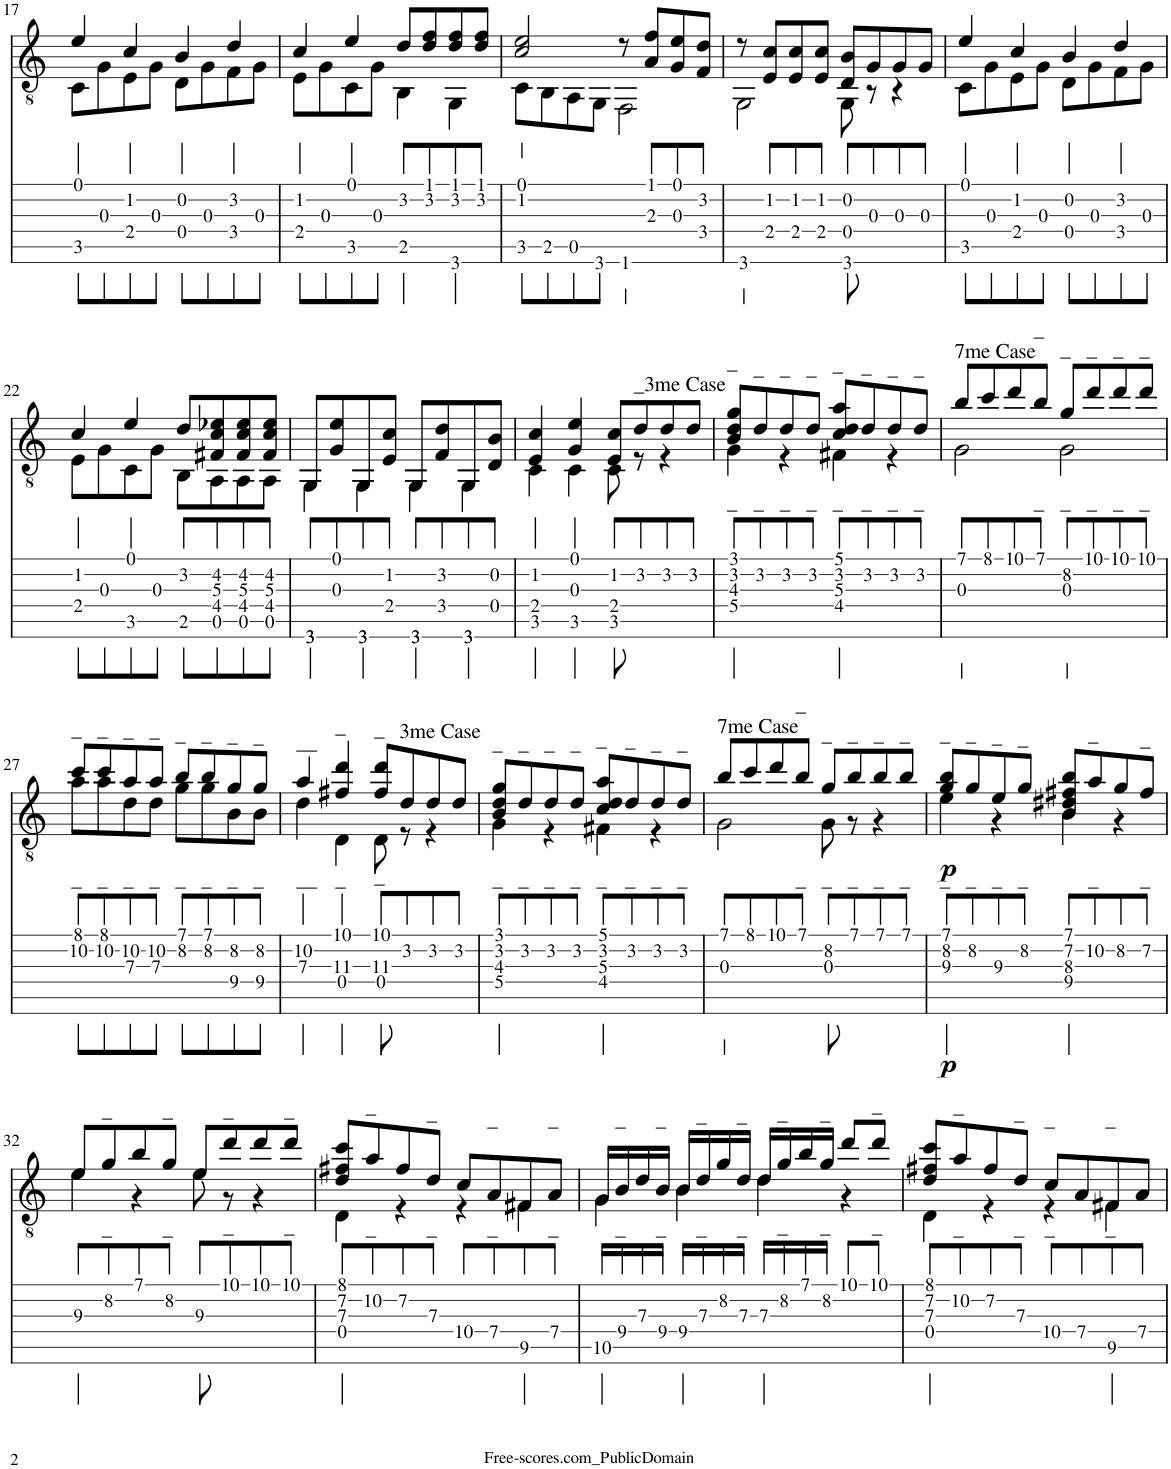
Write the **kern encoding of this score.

**kern	**dynam	**kern	**dynam
*part2	*part2	*part1	*part1
*staff2	*staff2	*staff1	*staff1
*I"Chitarra classica (Intavolatura)	*	*I"Guitar	*
!!LO:PB:g=z
*	*	*clefGv2	*
*k[]	*	*k[]	*
*M4/4	*	*M4/4	*
*met(c)	*	*met(c)	*
=17	=17	=17	=17
*^	*	*^	*
4e/	8C\L	.	4e/	8C\L	.
.	8G\	.	.	8G\	.
4c/	8E\	.	4c/	8E\	.
.	8G\J	.	.	8G\J	.
4B/	8D\L	.	4B/	8D\L	.
.	8G\	.	.	8G\	.
4d/	8F\	.	4d/	8F\	.
.	8G\J	.	.	8G\J	.
=18	=18	=18	=18	=18	=18
4c/	8E\L	.	4c/	8E\L	.
.	8G\	.	.	8G\	.
4e/	8C\	.	4e/	8C\	.
.	8G\J	.	.	8G\J	.
8d/L	4BB\	.	8d/L	4BB\	.
8d/ 8f/	.	.	8d/ 8f/	.	.
8d/ 8f/	4GG\	.	8d/ 8f/	4GG\	.
8d/ 8f/J	.	.	8d/ 8f/J	.	.
=19	=19	=19	=19	=19	=19
2c/ 2e/	8C\L	.	2c/ 2e/	8C\L	.
.	8BB\	.	.	8BB\	.
.	8AA\	.	.	8AA\	.
.	8GG\J	.	.	8GG\J	.
8r	2FF\	.	8r	2FF\	.
8A/ 8f/L	.	.	8A/ 8f/L	.	.
8G/ 8e/	.	.	8G/ 8e/	.	.
8F/ 8d/J	.	.	8F/ 8d/J	.	.
=20	=20	=20	=20	=20	=20
8r	2GG\	.	8r	2GG\	.
8E/ 8c/L	.	.	8E/ 8c/L	.	.
8E/ 8c/	.	.	8E/ 8c/	.	.
8E/ 8c/J	.	.	8E/ 8c/J	.	.
8D/ 8B/L	8GG\	.	8D/ 8B/L	8GG\	.
8G/	8r	.	8G/	8r	.
8G/	4r	.	8G/	4r	.
8G/J	.	.	8G/J	.	.
=21	=21	=21	=21	=21	=21
4e/	8C\L	.	4e/	8C\L	.
.	8G\	.	.	8G\	.
4c/	8E\	.	4c/	8E\	.
.	8G\J	.	.	8G\J	.
4B/	8D\L	.	4B/	8D\L	.
.	8G\	.	.	8G\	.
4d/	8F\	.	4d/	8F\	.
.	8G\J	.	.	8G\J	.
!!LO:LB:g=z	!!
=22	=22	=22	=22	=22	=22
4c/	8E\L	.	4c/	8E\L	.
.	8G\	.	.	8G\	.
4e/	8C\	.	4e/	8C\	.
.	8G\J	.	.	8G\J	.
8d/L	8BB\L	.	8d/L	8BB\L	.
8F#X/ 8c/ 8e-X/	8AA\	.	8F#X/ 8c/ 8e-X/	8AA\	.
8F#/ 8c/ 8e-/	8AA\	.	8F#/ 8c/ 8e-/	8AA\	.
8F#/ 8c/ 8e-/J	8AA\J	.	8F#/ 8c/ 8e-/J	8AA\J	.
=23	=23	=23	=23	=23	=23
8GG/L	4GG\	.	8GG/L	4GG\	.
8G/ 8e/	.	.	8G/ 8e/	.	.
8GG/	4GG\	.	8GG/	4GG\	.
8E/ 8c/J	.	.	8E/ 8c/J	.	.
8GG/L	4GG\	.	8GG/L	4GG\	.
8F/ 8d/	.	.	8F/ 8d/	.	.
8GG/	4GG\	.	8GG/	4GG\	.
8D/ 8B/J	.	.	8D/ 8B/J	.	.
=24	=24	=24	=24	=24	=24
4E/ 4c/	4C\	.	4E/ 4c/	4C\	.
4G/ 4e/	4C\	.	4G/ 4e/	4C\	.
8E/ 8c/L	8C\	.	8E/ 8c/L	8C\	.
!	!	!	!LO:TX:a:t=_3me Case	!	!
8d/	8r	.	8d/	8r	.
8d/	4r	.	8d/	4r	.
8d/J	.	.	8d/J	.	.
=25	=25	=25	=25	=25	=25
!	!	!	!LO:TX:a:t=_	!	!
!LO:TX:a:t=_	!	!	!	!	!
8B/ 8d/ 8g/L	4G\	.	8B/ 8d/ 8g/L	4G\	.
!	!	!	!LO:TX:a:t=_	!	!
!LO:TX:a:t=_	!	!	!	!	!
8d/	.	.	8d/	.	.
!	!	!	!LO:TX:a:t=_	!	!
!LO:TX:a:t=_	!	!	!	!	!
8d/	4r	.	8d/	4r	.
!	!	!	!LO:TX:a:t=_	!	!
!LO:TX:a:t=_	!	!	!	!	!
8d/J	.	.	8d/J	.	.
!	!	!	!LO:TX:a:t=_	!	!
!LO:TX:a:t=_	!	!	!	!	!
8c/ 8d/ 8a/L	4F#X\	.	8c/ 8d/ 8a/L	4F#X\	.
!	!	!	!LO:TX:a:t=_	!	!
!LO:TX:a:t=_	!	!	!	!	!
8d/	.	.	8d/	.	.
!	!	!	!LO:TX:a:t=_	!	!
!LO:TX:a:t=_	!	!	!	!	!
8d/	4r	.	8d/	4r	.
!	!	!	!LO:TX:a:t=_	!	!
!LO:TX:a:t=_	!	!	!	!	!
8d/J	.	.	8d/J	.	.
=26	=26	=26	=26	=26	=26
!	!	!	!LO:TX:a:t=7me Case	!	!
8b/L	2G\	.	8b/L	2G\	.
8cc/	.	.	8cc/	.	.
8dd/	.	.	8dd/	.	.
!	!	!	!LO:TX:a:t=_	!	!
!LO:TX:a:t=_	!	!	!	!	!
8b/J	.	.	8b/J	.	.
!	!	!	!LO:TX:a:t=_	!	!
!LO:TX:a:t=_	!	!	!	!	!
8g/L	2G\	.	8g/L	2G\	.
!	!	!	!LO:TX:a:t=_	!	!
!LO:TX:a:t=_	!	!	!	!	!
8dd/	.	.	8dd/	.	.
!	!	!	!LO:TX:a:t=_	!	!
!LO:TX:a:t=_	!	!	!	!	!
8dd/	.	.	8dd/	.	.
!	!	!	!LO:TX:a:t=_	!	!
!LO:TX:a:t=_	!	!	!	!	!
8dd/J	.	.	8dd/J	.	.
!!LO:LB:g=z	!!
=27	=27	=27	=27	=27	=27
!	!	!	!LO:TX:a:t=_	!	!
!LO:TX:a:t=_	!	!	!	!	!
8cc/L	8a\L	.	8cc/L	8a\L	.
!	!	!	!LO:TX:a:t=_	!	!
!LO:TX:a:t=_	!	!	!	!	!
8cc/	8a\	.	8cc/	8a\	.
!	!	!	!LO:TX:a:t=_	!	!
!LO:TX:a:t=_	!	!	!	!	!
8a/	8d\	.	8a/	8d\	.
!	!	!	!LO:TX:a:t=_	!	!
!LO:TX:a:t=_	!	!	!	!	!
8a/J	8d\J	.	8a/J	8d\J	.
!	!	!	!LO:TX:a:t=_	!	!
!LO:TX:a:t=_	!	!	!	!	!
8b/L	8g\L	.	8b/L	8g\L	.
!	!	!	!LO:TX:a:t=_	!	!
!LO:TX:a:t=_	!	!	!	!	!
8b/	8g\	.	8b/	8g\	.
!	!	!	!LO:TX:a:t=_	!	!
!LO:TX:a:t=_	!	!	!	!	!
8g/	8B\	.	8g/	8B\	.
!	!	!	!LO:TX:a:t=_	!	!
!LO:TX:a:t=_	!	!	!	!	!
8g/J	8B\J	.	8g/J	8B\J	.
=28	=28	=28	=28	=28	=28
!	!	!	!LO:TX:a:t=__	!	!
!LO:TX:a:t=__	!	!	!	!	!
4a/	4d\	.	4a/	4d\	.
!	!	!	!LO:TX:a:t=_	!	!
!LO:TX:a:t=_	!	!	!	!	!
4f#X/ 4dd/	4D\	.	4f#X/ 4dd/	4D\	.
!	!	!	!LO:TX:a:t=_	!	!
!LO:TX:a:t=_	!	!	!	!	!
8f#/ 8dd/L	8D\	.	8f#/ 8dd/L	8D\	.
!	!	!	!LO:TX:a:t=3me Case	!	!
8d/	8r	.	8d/	8r	.
8d/	4r	.	8d/	4r	.
8d/J	.	.	8d/J	.	.
=29	=29	=29	=29	=29	=29
!	!	!	!LO:TX:a:t=_	!	!
!LO:TX:a:t=_	!	!	!	!	!
8B/ 8d/ 8g/L	4G\	.	8B/ 8d/ 8g/L	4G\	.
!	!	!	!LO:TX:a:t=_	!	!
!LO:TX:a:t=_	!	!	!	!	!
8d/	.	.	8d/	.	.
!	!	!	!LO:TX:a:t=_	!	!
!LO:TX:a:t=_	!	!	!	!	!
8d/	4r	.	8d/	4r	.
!	!	!	!LO:TX:a:t=_	!	!
!LO:TX:a:t=_	!	!	!	!	!
8d/J	.	.	8d/J	.	.
!	!	!	!LO:TX:a:t=_	!	!
!LO:TX:a:t=_	!	!	!	!	!
8c/ 8d/ 8a/L	4F#X\	.	8c/ 8d/ 8a/L	4F#X\	.
!	!	!	!LO:TX:a:t=_	!	!
!LO:TX:a:t=_	!	!	!	!	!
8d/	.	.	8d/	.	.
!	!	!	!LO:TX:a:t=_	!	!
!LO:TX:a:t=_	!	!	!	!	!
8d/	4r	.	8d/	4r	.
!	!	!	!LO:TX:a:t=_	!	!
!LO:TX:a:t=_	!	!	!	!	!
8d/J	.	.	8d/J	.	.
=30	=30	=30	=30	=30	=30
!	!	!	!LO:TX:a:t=7me Case	!	!
8b/L	2G\	.	8b/L	2G\	.
8cc/	.	.	8cc/	.	.
8dd/	.	.	8dd/	.	.
!	!	!	!LO:TX:a:t=_	!	!
!LO:TX:a:t=_	!	!	!	!	!
8b/J	.	.	8b/J	.	.
!	!	!	!LO:TX:a:t=_	!	!
!LO:TX:a:t=_	!	!	!	!	!
8g/L	8G\	.	8g/L	8G\	.
!	!	!	!LO:TX:a:t=_	!	!
!LO:TX:a:t=_	!	!	!	!	!
8b/	8r	.	8b/	8r	.
!	!	!	!LO:TX:a:t=_	!	!
!LO:TX:a:t=_	!	!	!	!	!
8b/	4r	.	8b/	4r	.
!	!	!	!LO:TX:a:t=_	!	!
!LO:TX:a:t=_	!	!	!	!	!
8b/J	.	.	8b/J	.	.
=31	=31	=31	=31	=31	=31
!	!	!	!LO:TX:a:t=_	!	!
!LO:TX:a:t=_	!	!	!	!	!
!	!	!LO:DY:b	!	!	!LO:DY:b
8g/ 8b/L	4e\	p	8g/ 8b/L	4e\	p
!	!	!	!LO:TX:a:t=_	!	!
!LO:TX:a:t=_	!	!	!	!	!
8g/	.	.	8g/	.	.
!	!	!	!LO:TX:a:t=_	!	!
!LO:TX:a:t=_	!	!	!	!	!
8e/	4r	.	8e/	4r	.
!	!	!	!LO:TX:a:t=_	!	!
!LO:TX:a:t=_	!	!	!	!	!
8g/J	.	.	8g/J	.	.
8B/ 8d#X/ 8f#X/ 8b/L	4B\	.	8B/ 8d#X/ 8f#X/ 8b/L	4B\	.
!	!	!	!LO:TX:a:t=_	!	!
!LO:TX:a:t=_	!	!	!	!	!
8a/	.	.	8a/	.	.
8g/	4r	.	8g/	4r	.
!	!	!	!LO:TX:a:t=_	!	!
!LO:TX:a:t=_	!	!	!	!	!
8f#/J	.	.	8f#/J	.	.
!!LO:LB:g=z	!!
=32	=32	=32	=32	=32	=32
8e/L	4e\	.	8e/L	4e\	.
!	!	!	!LO:TX:a:t=_	!	!
!LO:TX:a:t=_	!	!	!	!	!
8g/	.	.	8g/	.	.
8b/	4r	.	8b/	4r	.
!	!	!	!LO:TX:a:t=_	!	!
!LO:TX:a:t=_	!	!	!	!	!
8g/J	.	.	8g/J	.	.
8e/L	8e\	.	8e/L	8e\	.
!	!	!	!LO:TX:a:t=_	!	!
!LO:TX:a:t=_	!	!	!	!	!
8dd/	8r	.	8dd/	8r	.
8dd/	4r	.	8dd/	4r	.
!	!	!	!LO:TX:a:t=_	!	!
!LO:TX:a:t=_	!	!	!	!	!
8dd/J	.	.	8dd/J	.	.
=33	=33	=33	=33	=33	=33
8d/ 8f#X/ 8cc/L	4D\	.	8d/ 8f#X/ 8cc/L	4D\	.
!	!	!	!LO:TX:a:t=_	!	!
!LO:TX:a:t=_	!	!	!	!	!
8a/	.	.	8a/	.	.
8f#/	4r	.	8f#/	4r	.
!	!	!	!LO:TX:a:t=_	!	!
!LO:TX:a:t=_	!	!	!	!	!
8d/J	.	.	8d/J	.	.
8c/L	4r	.	8c/L	4r	.
!	!	!	!LO:TX:a:t=_	!	!
!LO:TX:a:t=_	!	!	!	!	!
8A/	.	.	8A/	.	.
8F#X/	4F#\	.	8F#X/	4F#\	.
!	!	!	!LO:TX:a:t=_	!	!
!LO:TX:a:t=_	!	!	!	!	!
8A/J	.	.	8A/J	.	.
=34	=34	=34	=34	=34	=34
16G/LL	4G\	.	16G/LL	4G\	.
!	!	!	!LO:TX:a:t=_	!	!
!LO:TX:a:t=_	!	!	!	!	!
16B/	.	.	16B/	.	.
16d/	.	.	16d/	.	.
!	!	!	!LO:TX:a:t=_	!	!
!LO:TX:a:t=_	!	!	!	!	!
16B/JJ	.	.	16B/JJ	.	.
16B/LL	4B\	.	16B/LL	4B\	.
!	!	!	!LO:TX:a:t=_	!	!
!LO:TX:a:t=_	!	!	!	!	!
16d/	.	.	16d/	.	.
16g/	.	.	16g/	.	.
!	!	!	!LO:TX:a:t=_	!	!
!LO:TX:a:t=_	!	!	!	!	!
16d/JJ	.	.	16d/JJ	.	.
16d/LL	4d\	.	16d/LL	4d\	.
!	!	!	!LO:TX:a:t=_	!	!
!LO:TX:a:t=_	!	!	!	!	!
16g/	.	.	16g/	.	.
16b/	.	.	16b/	.	.
!	!	!	!LO:TX:a:t=_	!	!
!LO:TX:a:t=_	!	!	!	!	!
16g/JJ	.	.	16g/JJ	.	.
8dd/L	4r	.	8dd/L	4r	.
!	!	!	!LO:TX:a:t=_	!	!
!LO:TX:a:t=_	!	!	!	!	!
8dd/J	.	.	8dd/J	.	.
=35	=35	=35	=35	=35	=35
8d/ 8f#X/ 8cc/L	4D\	.	8d/ 8f#X/ 8cc/L	4D\	.
!	!	!	!LO:TX:a:t=_	!	!
!LO:TX:a:t=_	!	!	!	!	!
8a/	.	.	8a/	.	.
8f#/	4r	.	8f#/	4r	.
!	!	!	!LO:TX:a:t=_	!	!
!LO:TX:a:t=_	!	!	!	!	!
8d/J	.	.	8d/J	.	.
!	!	!	!LO:TX:a:t=_	!	!
!LO:TX:a:t=_	!	!	!	!	!
8c/L	4r	.	8c/L	4r	.
8A/	.	.	8A/	.	.
!	!	!	!LO:TX:a:t=_	!	!
!LO:TX:a:t=_	!	!	!	!	!
8F#X/	4F#\	.	8F#X/	4F#\	.
8A/J	.	.	8A/J	.	.
*v	*v	*	*	*	*
*	*	*v	*v	*
=	=	=	=
*-	*-	*-	*-
